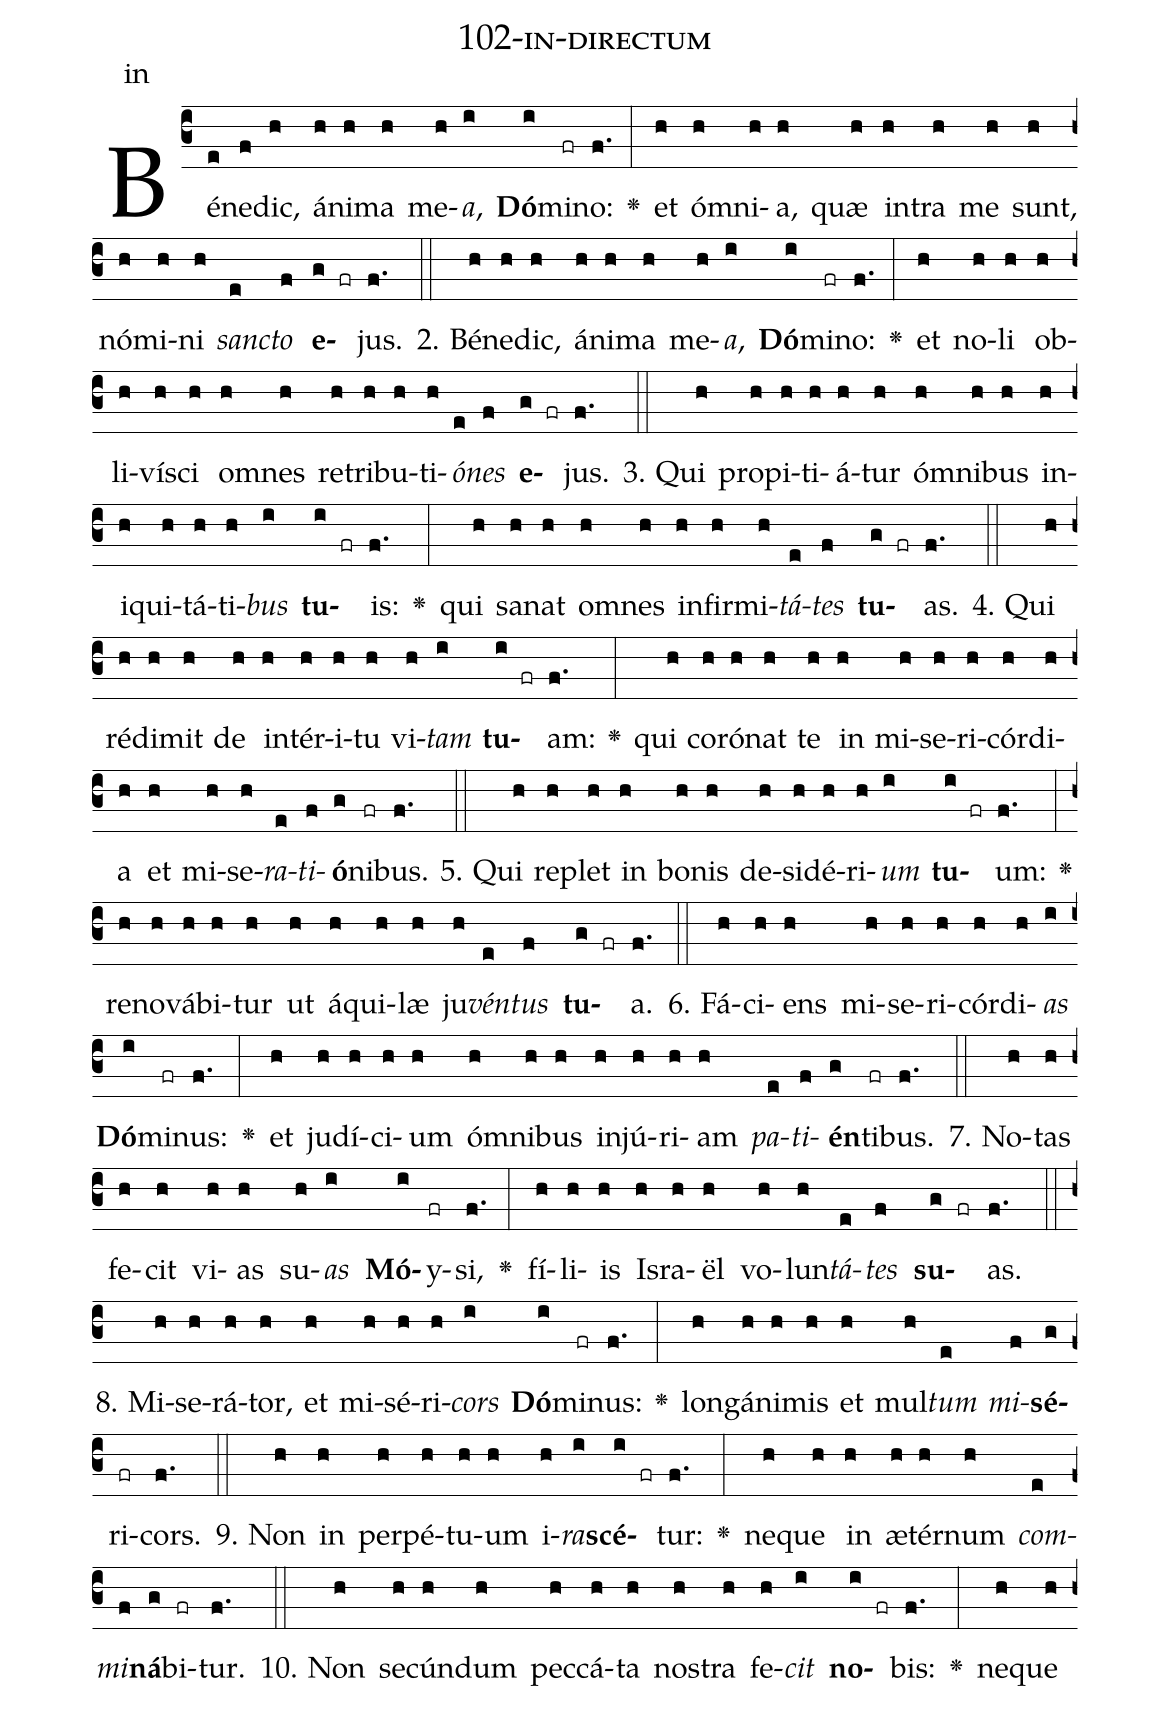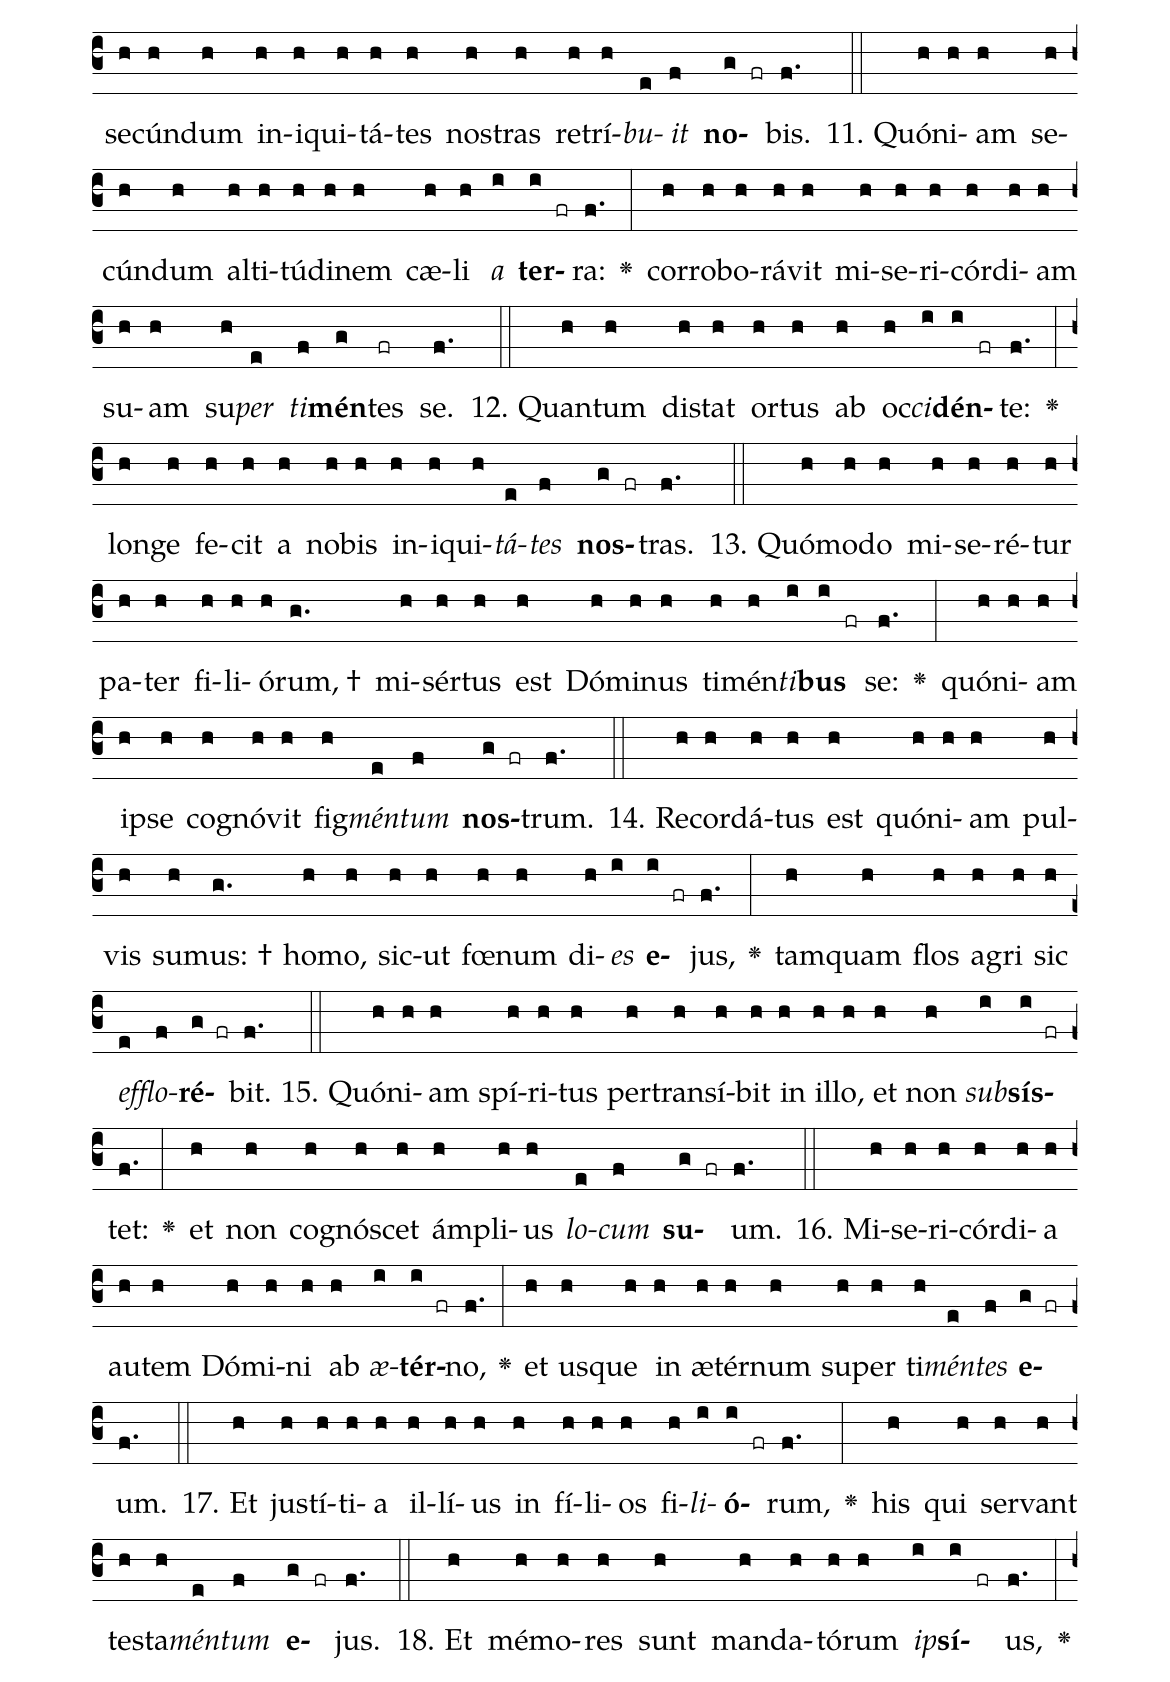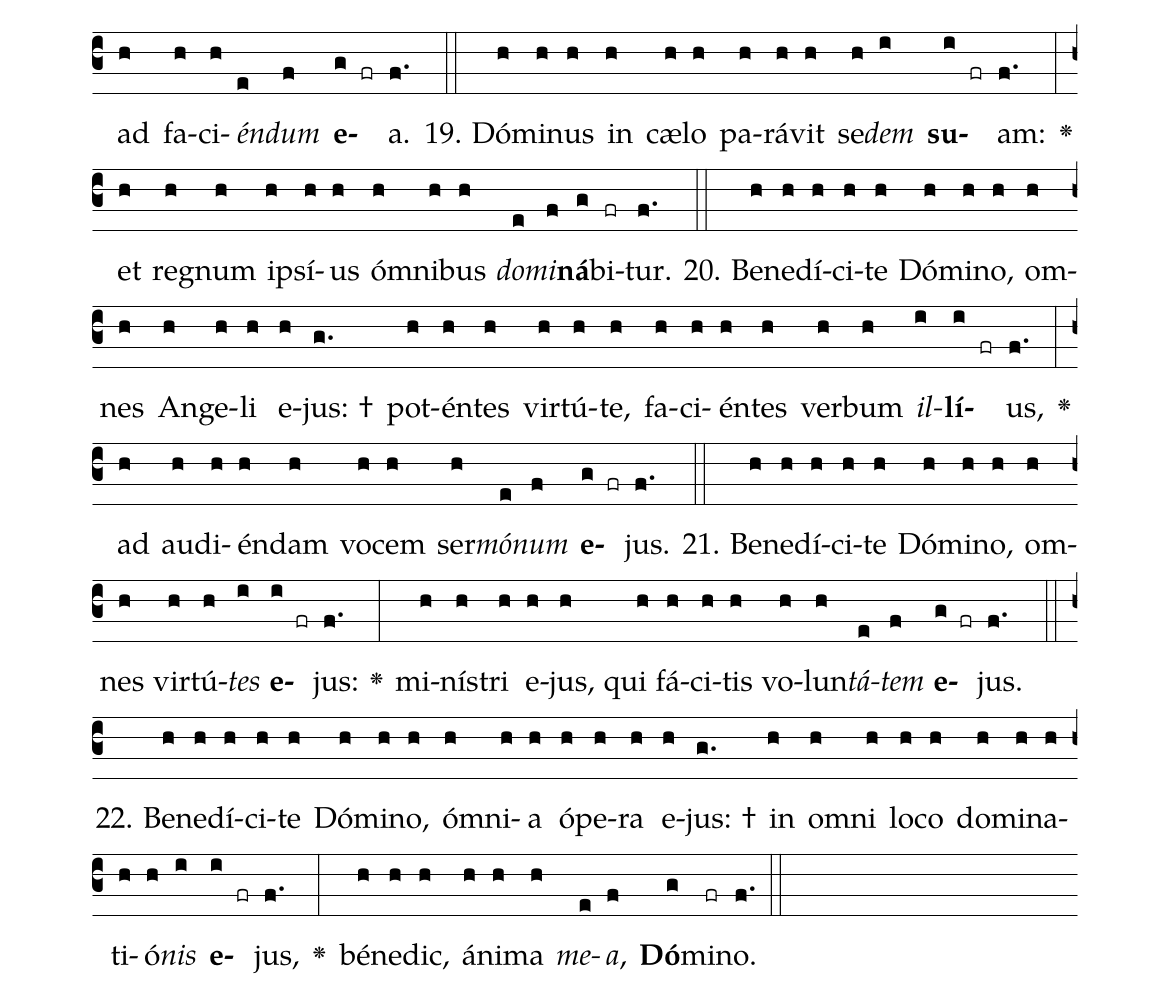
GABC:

name: 102-in-directum;
annotation: in;
%%
(c3)Bé(e)ne(f)dic,(h) á(h)ni(h)ma(h) me(h)<i>a</i>,(i) <b>Dó</b>(i)mi(fr)no:(f.) <v>\greheightstar</v>(:) et(h) óm(h)ni(h)a,(h) quæ(h) in(h)tra(h) me(h) sunt,(h) nó(h)mi(h)ni(h) <i>sanc</i>(e)<i>to</i>(f) <b>e</b>(g fr)jus.(f.) (::)
2. Bé(h)ne(h)dic,(h) á(h)ni(h)ma(h) me(h)<i>a</i>,(i) <b>Dó</b>(i)mi(fr)no:(f.) <v>\greheightstar</v>(:) et(h) no(h)li(h) ob(h)li(h)ví(h)sci(h) om(h)nes(h) re(h)tri(h)bu(h)ti(h)<i>ó</i>(e)<i>nes</i>(f) <b>e</b>(g fr)jus.(f.) (::)
3. Qui(h) pro(h)pi(h)ti(h)á(h)tur(h) óm(h)ni(h)bus(h) in(h)i(h)qui(h)tá(h)ti(h)<i>bus</i>(i) <b>tu</b>(i fr)is:(f.) <v>\greheightstar</v>(:) qui(h) sa(h)nat(h) om(h)nes(h) in(h)fir(h)mi(h)<i>tá</i>(e)<i>tes</i>(f) <b>tu</b>(g fr)as.(f.) (::)
4. Qui(h) réd(h)i(h)mit(h) de(h) in(h)tér(h)i(h)tu(h) vi(h)<i>tam</i>(i) <b>tu</b>(i fr)am:(f.) <v>\greheightstar</v>(:) qui(h) co(h)ró(h)nat(h) te(h) in(h) mi(h)se(h)ri(h)cór(h)di(h)a(h) et(h) mi(h)se(h)<i>ra</i>(e)<i>ti</i>(f)<b>ó</b>(g)ni(fr)bus.(f.) (::)
5. Qui(h) re(h)plet(h) in(h) bo(h)nis(h) de(h)si(h)dé(h)ri(h)<i>um</i>(i) <b>tu</b>(i fr)um:(f.) <v>\greheightstar</v>(:) re(h)no(h)vá(h)bi(h)tur(h) ut(h) á(h)qui(h)læ(h) ju(h)<i>vén</i>(e)<i>tus</i>(f) <b>tu</b>(g fr)a.(f.) (::)
6. Fá(h)ci(h)ens(h) mi(h)se(h)ri(h)cór(h)di(h)<i>as</i>(i) <b>Dó</b>(i)mi(fr)nus:(f.) <v>\greheightstar</v>(:) et(h) ju(h)dí(h)ci(h)um(h) óm(h)ni(h)bus(h) in(h)jú(h)ri(h)am(h) <i>pa</i>(e)<i>ti</i>(f)<b>én</b>(g)ti(fr)bus.(f.) (::)
7. No(h)tas(h) fe(h)cit(h) vi(h)as(h) su(h)<i>as</i>(i) <b>Mó</b>(i)y(fr)si,(f.) <v>\greheightstar</v>(:) fí(h)li(h)is(h) Is(h)ra(h)ël(h) vo(h)lun(h)<i>tá</i>(e)<i>tes</i>(f) <b>su</b>(g fr)as.(f.) (::)
8. Mi(h)se(h)rá(h)tor,(h) et(h) mi(h)sé(h)ri(h)<i>cors</i>(i) <b>Dó</b>(i)mi(fr)nus:(f.) <v>\greheightstar</v>(:) long(h)á(h)ni(h)mis(h) et(h) mul(h)<i>tum</i>(e) <i>mi</i>(f)<b>sé</b>(g)ri(fr)cors.(f.) (::)
9. Non(h) in(h) per(h)pé(h)tu(h)um(h) i(h)<i>ra</i>(i)<b>scé</b>(i fr)tur:(f.) <v>\greheightstar</v>(:) ne(h)que(h) in(h) æ(h)tér(h)num(h) <i>com</i>(e)<i>mi</i>(f)<b>ná</b>(g)bi(fr)tur.(f.) (::)
10. Non(h) se(h)cún(h)dum(h) pec(h)cá(h)ta(h) nos(h)tra(h) fe(h)<i>cit</i>(i) <b>no</b>(i fr)bis:(f.) <v>\greheightstar</v>(:) ne(h)que(h) se(h)cún(h)dum(h) in(h)i(h)qui(h)tá(h)tes(h) nos(h)tras(h) re(h)trí(h)<i>bu</i>(e)<i>it</i>(f) <b>no</b>(g fr)bis.(f.) (::)
11. Quón(h)i(h)am(h) se(h)cún(h)dum(h) al(h)ti(h)tú(h)di(h)nem(h) cæ(h)li(h) <i>a</i>(i) <b>ter</b>(i fr)ra:(f.) <v>\greheightstar</v>(:) cor(h)ro(h)bo(h)rá(h)vit(h) mi(h)se(h)ri(h)cór(h)di(h)am(h) su(h)am(h) su(h)<i>per</i>(e) <i>ti</i>(f)<b>mén</b>(g)tes(fr) se.(f.) (::)
12. Quan(h)tum(h) di(h)stat(h) or(h)tus(h) ab(h) oc(h)<i>ci</i>(i)<b>dén</b>(i fr)te:(f.) <v>\greheightstar</v>(:) lon(h)ge(h) fe(h)cit(h) a(h) no(h)bis(h) in(h)i(h)qui(h)<i>tá</i>(e)<i>tes</i>(f) <b>nos</b>(g fr)tras.(f.) (::)
13. Quó(h)mo(h)do(h) mi(h)se(h)ré(h)tur(h) pa(h)ter(h) fi(h)li(h)ó(h)rum, †(g.) mi(h)sér(h)tus(h) est(h) Dó(h)mi(h)nus(h) ti(h)mén(h)<i>ti</i>(i)<b>bus</b>(i fr) se:(f.) <v>\greheightstar</v>(:) quón(h)i(h)am(h) ip(h)se(h) co(h)gnó(h)vit(h) fig(h)<i>mén</i>(e)<i>tum</i>(f) <b>nos</b>(g fr)trum.(f.) (::)
14. Re(h)cor(h)dá(h)tus(h) est(h) quón(h)i(h)am(h) pul(h)vis(h) su(h)mus: †(g.) ho(h)mo,(h) sic(h)ut(h) fœ(h)num(h) di(h)<i>es</i>(i) <b>e</b>(i fr)jus,(f.) <v>\greheightstar</v>(:) tam(h)quam(h) flos(h) a(h)gri(h) sic(h) <i>ef</i>(e)<i>flo</i>(f)<b>ré</b>(g fr)bit.(f.) (::)
15. Quón(h)i(h)am(h) spí(h)ri(h)tus(h) per(h)trans(h)í(h)bit(h) in(h) il(h)lo,(h) et(h) non(h) <i>sub</i>(i)<b>sís</b>(i fr)tet:(f.) <v>\greheightstar</v>(:) et(h) non(h) co(h)gnó(h)scet(h) ám(h)pli(h)us(h) <i>lo</i>(e)<i>cum</i>(f) <b>su</b>(g fr)um.(f.) (::)
16. Mi(h)se(h)ri(h)cór(h)di(h)a(h) au(h)tem(h) Dó(h)mi(h)ni(h) ab(h) <i>æ</i>(i)<b>tér</b>(i fr)no,(f.) <v>\greheightstar</v>(:) et(h) us(h)que(h) in(h) æ(h)tér(h)num(h) su(h)per(h) ti(h)<i>mén</i>(e)<i>tes</i>(f) <b>e</b>(g fr)um.(f.) (::)
17. Et(h) jus(h)tí(h)ti(h)a(h) il(h)lí(h)us(h) in(h) fí(h)li(h)os(h) fi(h)<i>li</i>(i)<b>ó</b>(i fr)rum,(f.) <v>\greheightstar</v>(:) his(h) qui(h) ser(h)vant(h) tes(h)ta(h)<i>mén</i>(e)<i>tum</i>(f) <b>e</b>(g fr)jus.(f.) (::)
18. Et(h) mé(h)mo(h)res(h) sunt(h) man(h)da(h)tó(h)rum(h) <i>ip</i>(i)<b>sí</b>(i fr)us,(f.) <v>\greheightstar</v>(:) ad(h) fa(h)ci(h)<i>én</i>(e)<i>dum</i>(f) <b>e</b>(g fr)a.(f.) (::)
19. Dó(h)mi(h)nus(h) in(h) cæ(h)lo(h) pa(h)rá(h)vit(h) se(h)<i>dem</i>(i) <b>su</b>(i fr)am:(f.) <v>\greheightstar</v>(:) et(h) re(h)gnum(h) ip(h)sí(h)us(h) óm(h)ni(h)bus(h) <i>do</i>(e)<i>mi</i>(f)<b>ná</b>(g)bi(fr)tur.(f.) (::)
20. Be(h)ne(h)dí(h)ci(h)te(h) Dó(h)mi(h)no,(h) om(h)nes(h) An(h)ge(h)li(h) e(h)jus: †(g.) pot(h)én(h)tes(h) vir(h)tú(h)te,(h) fa(h)ci(h)én(h)tes(h) ver(h)bum(h) <i>il</i>(i)<b>lí</b>(i fr)us,(f.) <v>\greheightstar</v>(:) ad(h) au(h)di(h)én(h)dam(h) vo(h)cem(h) ser(h)<i>mó</i>(e)<i>num</i>(f) <b>e</b>(g fr)jus.(f.) (::)
21. Be(h)ne(h)dí(h)ci(h)te(h) Dó(h)mi(h)no,(h) om(h)nes(h) vir(h)tú(h)<i>tes</i>(i) <b>e</b>(i fr)jus:(f.) <v>\greheightstar</v>(:) mi(h)nís(h)tri(h) e(h)jus,(h) qui(h) fá(h)ci(h)tis(h) vo(h)lun(h)<i>tá</i>(e)<i>tem</i>(f) <b>e</b>(g fr)jus.(f.) (::)
22. Be(h)ne(h)dí(h)ci(h)te(h) Dó(h)mi(h)no,(h) óm(h)ni(h)a(h) ó(h)pe(h)ra(h) e(h)jus: †(g.) in(h) om(h)ni(h) lo(h)co(h) do(h)mi(h)na(h)ti(h)ó(h)<i>nis</i>(i) <b>e</b>(i fr)jus,(f.) <v>\greheightstar</v>(:) bé(h)ne(h)dic,(h) á(h)ni(h)ma(h) <i>me</i>(e)<i>a</i>,(f) <b>Dó</b>(g)mi(fr)no.(f.) (::)
